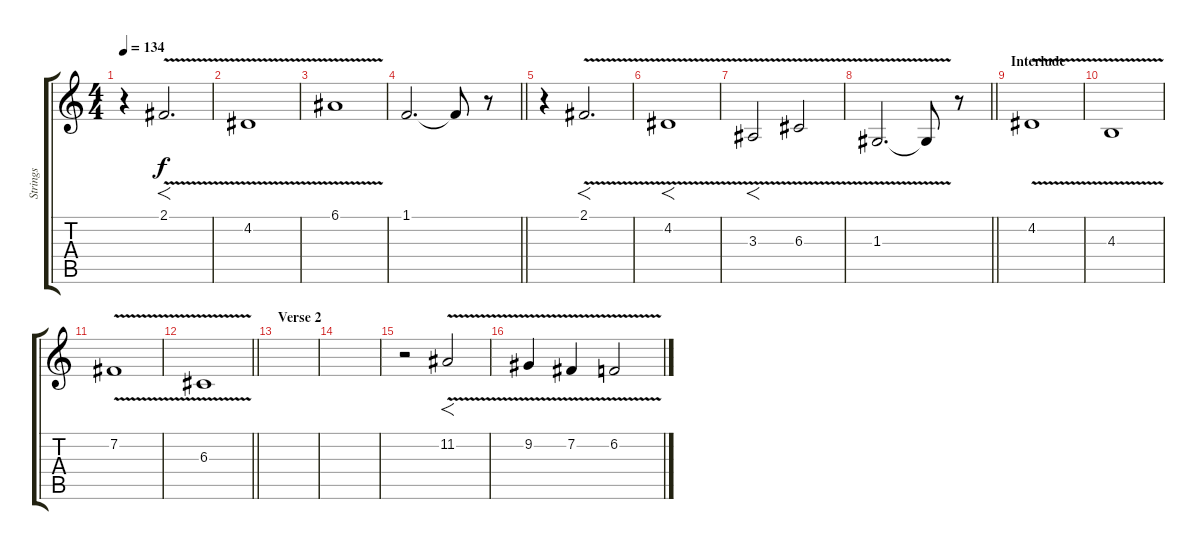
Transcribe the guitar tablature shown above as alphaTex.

\track ("Strings" "Strings") {instrument cello}
\staff {score tabs}
\tuning (E4 B3 G3 D3 A2 Db2) {hide}
\ts (4 4)
\tempo 134
\clef g2
\ks c
r.4{dy f volume 8} 2.1{v}.2{f d} |
4.2{v}.1 |
6.1{v}.1 |
\barLineRight lightlight
1.1.2{d volume 3} 1.1{t}.8 r.8 |
r.4{volume 8} 2.1{v}.2{f d} |
4.2{v}.1{f} |
3.3{v}.2{f} 6.3{v}.2 |
\barLineRight lightlight
1.3{v}.2{d volume 3} 1.3{t}.8 r.8 |
\section ("" "Interlude")
4.2{v}.1{volume 7} |
4.3{v}.1 |
7.2{v}.1 |
\barLineRight lightlight
6.3{v}.1{volume 7} |
\section ("" "Verse 2")
|
|
r.2 11.2{v}.2{f} |
9.2{v}.4 7.2{v}.4 6.2{v}.2
